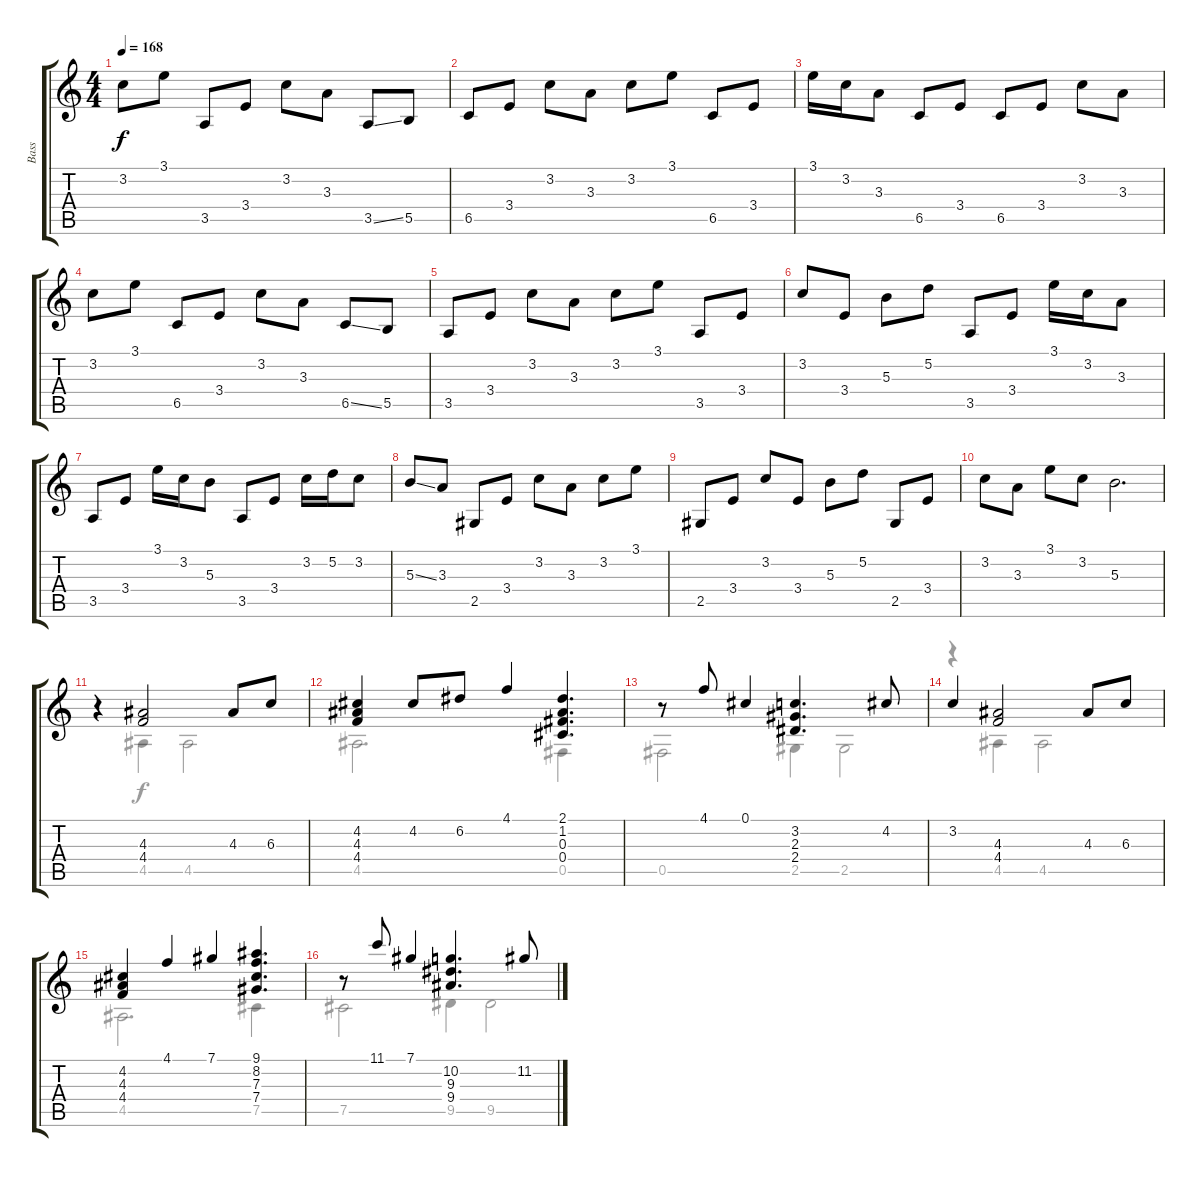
\track ("Bass" "Bass") {instrument electricbassfinger}
\staff {score tabs}
\tuning (Db4 A3 Gb3 Db3 Gb2 B1) {hide}
\voice
\ts (4 4)
\tempo 168
\clef g2
\ks c
3.2.8{dy f} 3.1.8 3.5.8 3.4.8 3.2.8 3.3.8 3.5{ss}.8 5.5.8 |
6.5.8 3.4.8 3.2.8 3.3.8 3.2.8 3.1.8 6.5.8 3.4.8 |
3.1.16 3.2.16 3.3.8 6.5.8 3.4.8 6.5.8 3.4.8 3.2.8 3.3.8 |
3.2.8 3.1.8 6.5.8 3.4.8 3.2.8 3.3.8 6.5{ss}.8 5.5.8 |
3.5.8 3.4.8 3.2.8 3.3.8 3.2.8 3.1.8 3.5.8 3.4.8 |
3.2.8 3.4.8 5.3.8 5.2.8 3.5.8 3.4.8 3.1.16 3.2.16 3.3.8 |
3.5.8 3.4.8 3.1.16 3.2.16 5.3.8 3.5.8 3.4.8 3.2.16 5.2.16 3.2.8 |
5.3{ss}.8 3.3.8 2.5.8 3.4.8 3.2.8 3.3.8 3.2.8 3.1.8 |
2.5.8 3.4.8 3.2.8 3.4.8 5.3.8 5.2.8 2.5.8 3.4.8 |
3.2.8 3.3.8 3.1.8 3.2.8 5.3.2{d} |
r.4 (4.3 4.4).2 4.3.8 6.3.8 |
(4.2 4.3 4.4).4 4.2.8 6.2.8 4.1.4 (2.1 1.2 0.3 0.4).4{d} |
r.8 4.1.8 0.1.4 (3.2 2.3 2.4).4{d} 4.2.8 |
3.2.4 (4.3 4.4).2 4.3.8 6.3.8 |
(4.2 4.3 4.4).4 4.1.4 7.1.4 (9.1 8.2 7.3 7.4).4{d} |
r.8 11.1.8 7.1.4 (10.2 9.3 9.4).4{d} 11.2.8
\voice
\clef g2
\ottava regular
\simile none
\ks c
|
|
|
|
|
|
|
|
|
|
r.4 4.5.4 4.5.2 |
4.5.2{d} 0.5.4 |
0.5.2 2.5.4 2.5.2 |
r.4 4.5.4 4.5.2 |
4.5.2{d} 7.5.4 |
7.5.2 9.5.4 9.5.2
